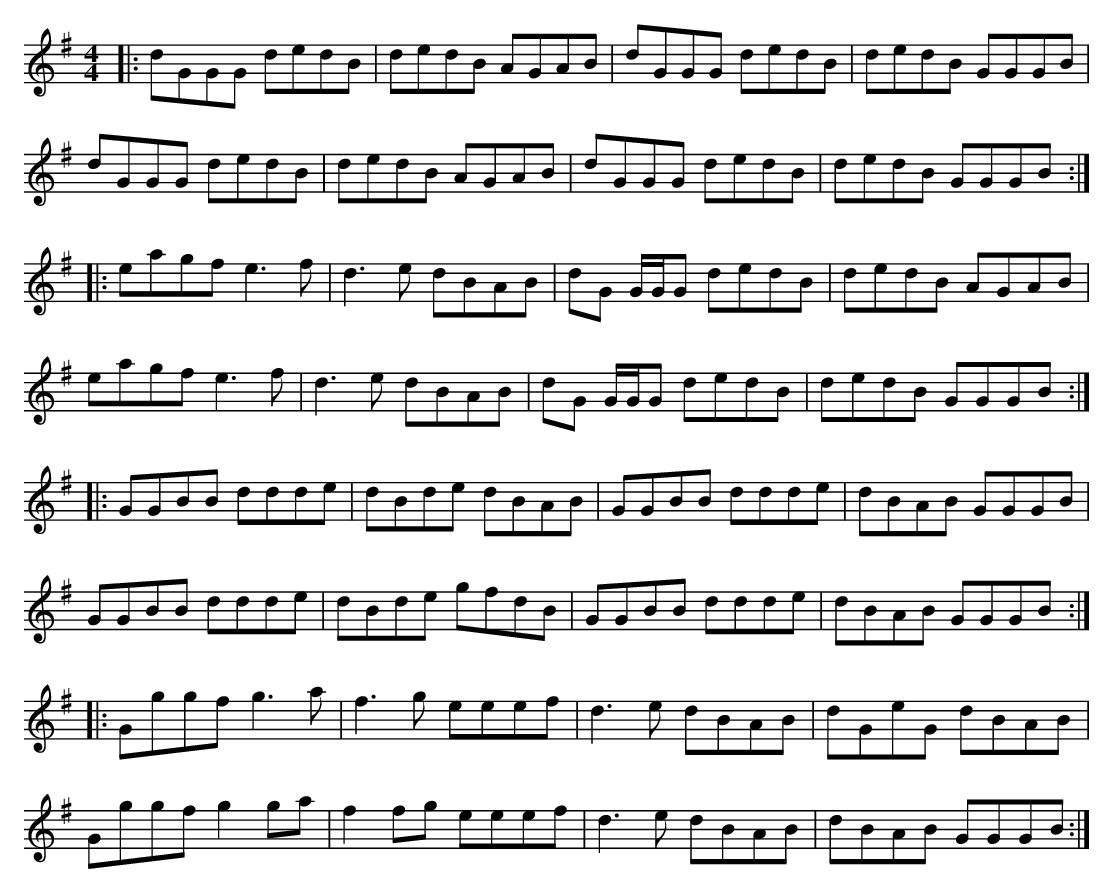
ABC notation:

X:1
M:4/4
K:G
|:dGGG dedB|dedB AGAB|dGGG dedB|dedB GGGB|
dGGG dedB|dedB AGAB|dGGG dedB|dedB GGGB:|
|:eagf e3f|d3e dBAB|dG G/G/G dedB|dedB AGAB|
eagf e3f|d3e dBAB|dG G/G/G dedB|dedB GGGB:|
|:GGBB ddde|dBde dBAB|GGBB ddde|dBAB GGGB|
GGBB ddde|dBde gfdB|GGBB ddde|dBAB GGGB:|
|:Gggf g3a|f3g eeef|d3e dBAB|dGeG dBAB|
Gggf g2ga|f2fg eeef|d3e dBAB|dBAB GGGB:|
